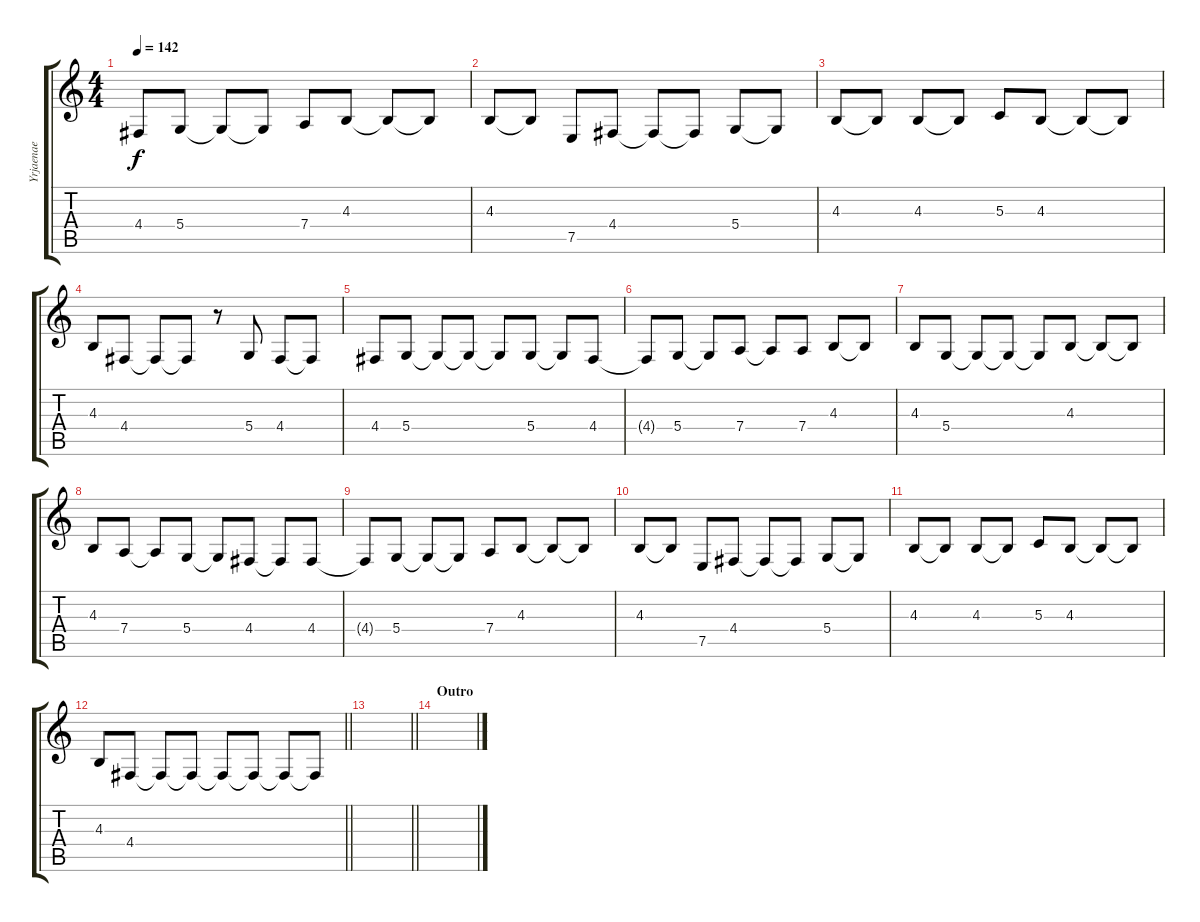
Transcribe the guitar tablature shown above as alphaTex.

\track ("Yrjaenae" "Yrjaenae") {instrument baritonesax}
\staff {score tabs}
\tuning (E4 B3 G3 D3 A2 E2) {hide}
\ts (4 4)
\tempo 142
\clef g2
\ks c
4.4{t}.8{dy f} 5.4.8 5.4{t}.8 5.4{t}.8 7.4.8 4.3.8 4.3{t}.8 4.3{t}.8 |
4.3.8 4.3{t}.8 7.5.8 4.4.8 4.4{t}.8 4.4{t}.8 5.4.8 5.4{t}.8 |
4.3.8 4.3{t}.8 4.3.8 4.3{t}.8 5.3.8 4.3.8 4.3{t}.8 4.3{t}.8 |
4.3.8 4.4.8 4.4{t}.8 4.4{t}.8 r.8 5.4.8 4.4.8 4.4{t}.8 |
4.4.8 5.4.8 5.4{t}.8 5.4{t}.8 5.4{t}.8 5.4.8 5.4{t}.8 4.4.8 |
4.4{t}.8 5.4.8 5.4{t}.8 7.4.8 7.4{t}.8 7.4.8 4.3.8 4.3{t}.8 |
4.3.8 5.4.8 5.4{t}.8 5.4{t}.8 5.4{t}.8 4.3.8 4.3{t}.8 4.3{t}.8 |
4.3.8 7.4.8 7.4{t}.8 5.4.8 5.4{t}.8 4.4.8 4.4{t}.8 4.4.8 |
4.4{t}.8 5.4.8 5.4{t}.8 5.4{t}.8 7.4.8 4.3.8 4.3{t}.8 4.3{t}.8 |
4.3.8 4.3{t}.8 7.5.8 4.4.8 4.4{t}.8 4.4{t}.8 5.4.8 5.4{t}.8 |
4.3.8 4.3{t}.8 4.3.8 4.3{t}.8 5.3.8 4.3.8 4.3{t}.8 4.3{t}.8 |
\barLineRight lightlight
4.3.8 4.4.8 4.4{t}.8 4.4{t}.8 4.4{t}.8 4.4{t}.8 4.4{t}.8 4.4{t}.8 |
\section ("" "")
\barLineRight lightlight
|
\section ("" "Outro")
